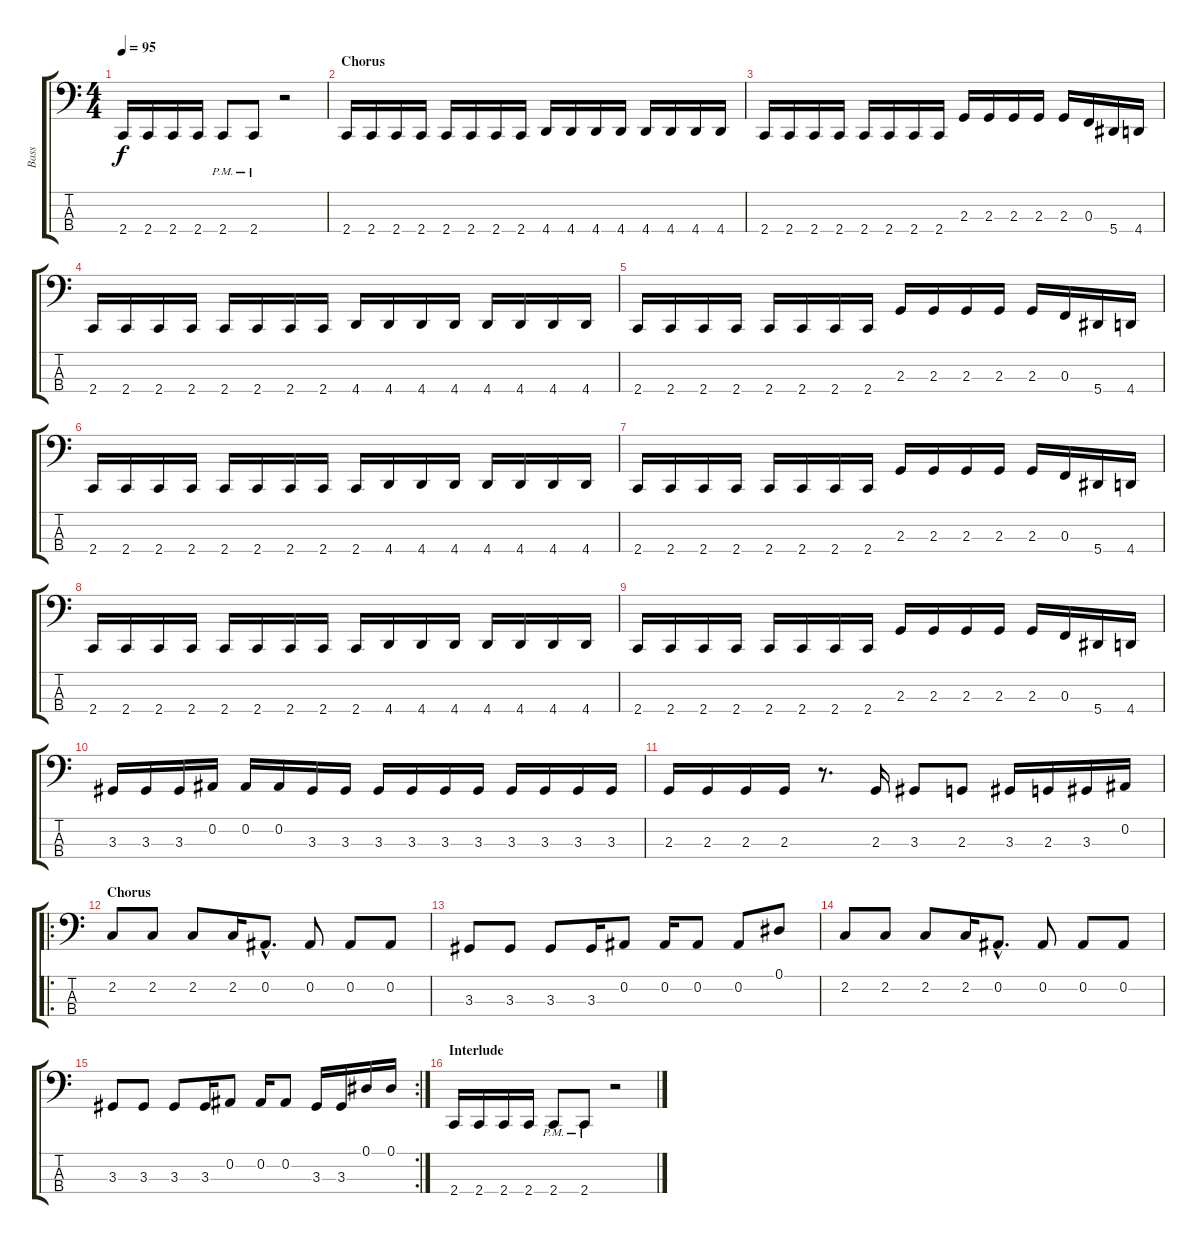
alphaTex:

\track ("Bass" "Bass") {instrument electricbassfinger}
\staff {score tabs}
\tuning (Eb2 Bb1 F1 Bb0) {hide}
\ts (4 4)
\tempo 95
\clef f4
\ks c
2.4.16{dy f} 2.4.16 2.4.16 2.4.16 2.4{pm}.8 2.4{pm}.8 r.2 |
\section ("" "Chorus")
2.4.16 2.4.16 2.4.16 2.4.16 2.4.16 2.4.16 2.4.16 2.4.16 4.4.16 4.4.16 4.4.16 4.4.16 4.4.16 4.4.16 4.4.16 4.4.16 |
2.4.16 2.4.16 2.4.16 2.4.16 2.4.16 2.4.16 2.4.16 2.4.16 2.3.16 2.3.16 2.3.16 2.3.16 2.3.16 0.3.16 5.4.16 4.4.16 |
2.4.16 2.4.16 2.4.16 2.4.16 2.4.16 2.4.16 2.4.16 2.4.16 4.4.16 4.4.16 4.4.16 4.4.16 4.4.16 4.4.16 4.4.16 4.4.16 |
2.4.16 2.4.16 2.4.16 2.4.16 2.4.16 2.4.16 2.4.16 2.4.16 2.3.16 2.3.16 2.3.16 2.3.16 2.3.16 0.3.16 5.4.16 4.4.16 |
2.4.16 2.4.16 2.4.16 2.4.16 2.4.16 2.4.16 2.4.16 2.4.16 2.4.16 4.4.16 4.4.16 4.4.16 4.4.16 4.4.16 4.4.16 4.4.16 |
2.4.16 2.4.16 2.4.16 2.4.16 2.4.16 2.4.16 2.4.16 2.4.16 2.3.16 2.3.16 2.3.16 2.3.16 2.3.16 0.3.16 5.4.16 4.4.16 |
2.4.16 2.4.16 2.4.16 2.4.16 2.4.16 2.4.16 2.4.16 2.4.16 2.4.16 4.4.16 4.4.16 4.4.16 4.4.16 4.4.16 4.4.16 4.4.16 |
2.4.16 2.4.16 2.4.16 2.4.16 2.4.16 2.4.16 2.4.16 2.4.16 2.3.16 2.3.16 2.3.16 2.3.16 2.3.16 0.3.16 5.4.16 4.4.16 |
3.3.16 3.3.16 3.3.16 0.2.16 0.2.16 0.2.16 3.3.16 3.3.16 3.3.16 3.3.16 3.3.16 3.3.16 3.3.16 3.3.16 3.3.16 3.3.16 |
2.3.16 2.3.16 2.3.16 2.3.16 r.8{d} 2.3.16 3.3.8 2.3.8 3.3.16 2.3.16 3.3.16 0.2.16 |
\ro
\section ("" "Chorus")
2.2.8 2.2.8 2.2.8 2.2.16 0.2{hac}.8{d} 0.2.8 0.2.8 0.2.8 |
3.3.8 3.3.8 3.3.8 3.3.16 0.2.8 0.2.16 0.2.8 0.2.8 0.1.8 |
2.2.8 2.2.8 2.2.8 2.2.16 0.2{hac}.8{d} 0.2.8 0.2.8 0.2.8 |
\rc 2
3.3.8 3.3.8 3.3.8 3.3.16 0.2.8 0.2.16 0.2.8 3.3.16 3.3.16 0.1.16 0.1.16 |
\section ("" "Interlude")
2.4.16 2.4.16 2.4.16 2.4.16 2.4{pm}.8 2.4{pm}.8 r.2
